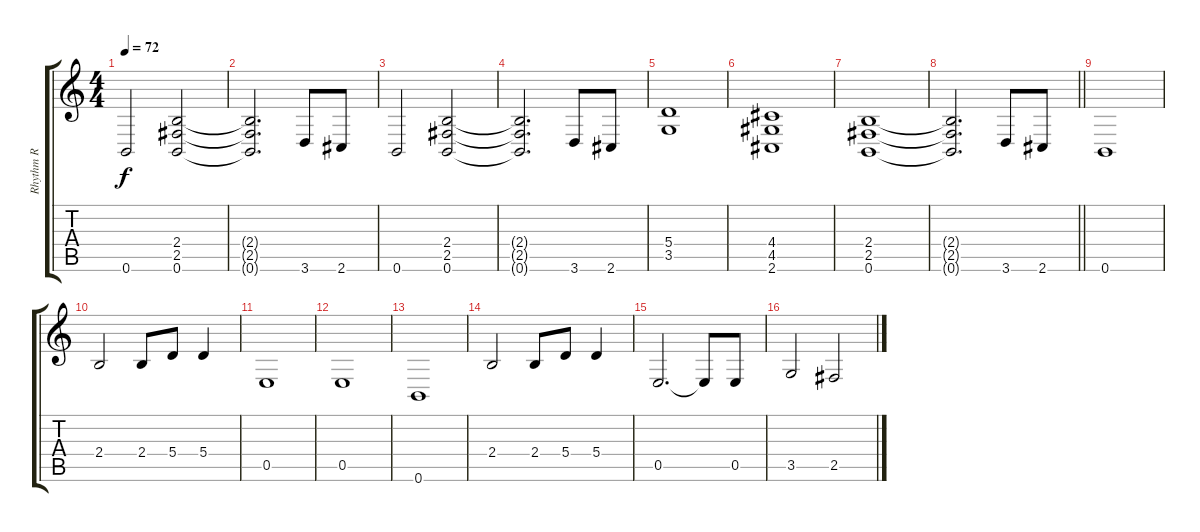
\track ("Rhythm R" "Rhythm R") {instrument distortionguitar}
\staff {score tabs}
\tuning (B3 Gb3 D3 A2 E2 B1) {hide}
\ts (4 4)
\tempo 72
\clef g2
\ks c
0.6.2{dy f} (2.4 2.5 0.6).2 |
(2.4{t} 2.5{t} 0.6{t}).2{d} 3.6.8 2.6.8 |
0.6.2 (2.4 2.5 0.6).2 |
(2.4{t} 2.5{t} 0.6{t}).2{d} 3.6.8 2.6.8 |
(5.4 3.5).1 |
(4.4 4.5 2.6).1 |
(2.4 2.5 0.6).1 |
\barLineRight lightlight
(2.4{t} 2.5{t} 0.6{t}).2{d} 3.6.8 2.6.8 |
0.6.1 |
2.4.2 2.4.8 5.4.8 5.4.4 |
0.5.1 |
0.5.1 |
0.6.1 |
2.4.2 2.4.8 5.4.8 5.4.4 |
0.5.2{d} 0.5{t}.8 0.5.8 |
3.5.2 2.5.2
